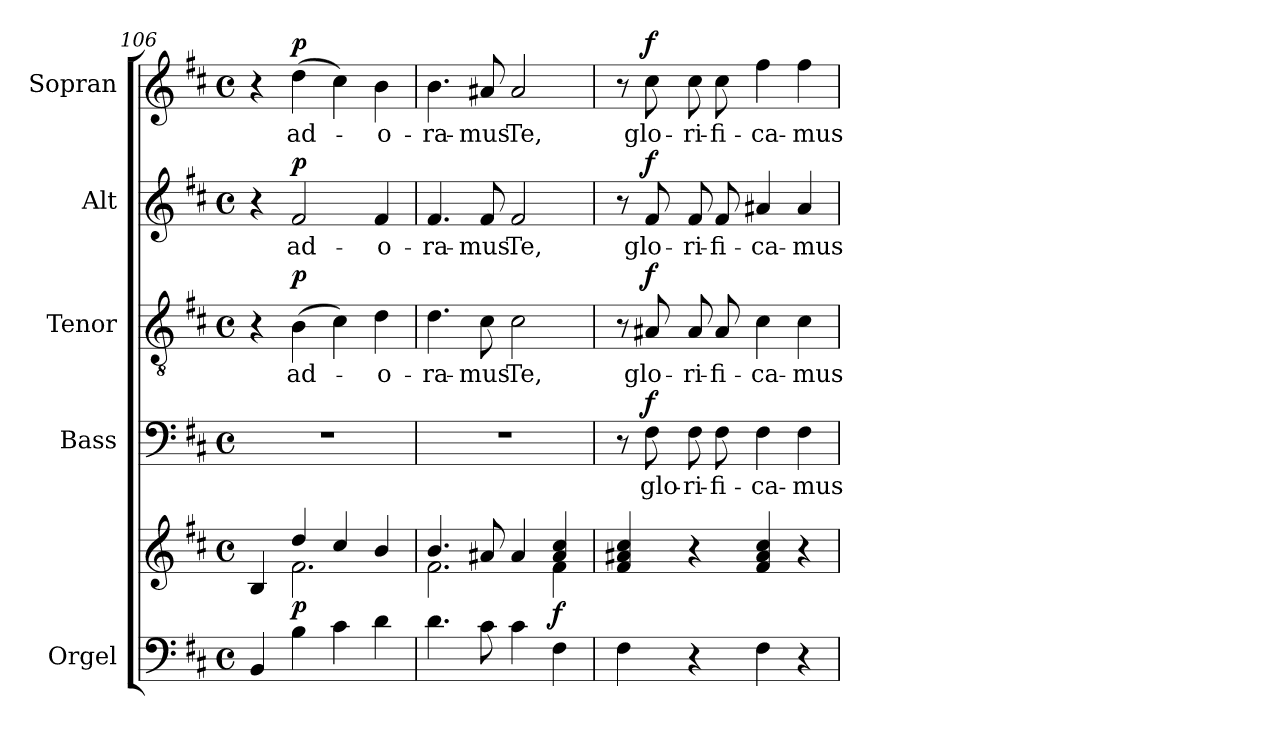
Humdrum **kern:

**kern	**kern	**dynam	**kern	**text	**dynam	**kern	**text	**dynam	**kern	**text	**dynam	**kern	**text	**dynam
*part5	*part5	*part5	*part4	*part4	*part4	*part3	*part3	*part3	*part2	*part2	*part2	*part1	*part1	*part1
*staff6	*staff5	*staff5/6	*staff4	*staff4	*staff4	*staff3	*staff3	*staff3	*staff2	*staff2	*staff2	*staff1	*staff1	*staff1
*I"Orgel	*	*	*I"Bass	*	*	*I"Tenor	*	*	*I"Alt	*	*	*I"Sopran	*	*
*I'Org.	*	*	*I'B.	*	*	*I'T.	*	*	*I'A.	*	*	*I'S.	*	*
*clefF4	*clefG2	*	*clefF4	*	*	*clefGv2	*	*	*clefG2	*	*	*clefG2	*	*
*k[f#c#]	*k[f#c#]	*	*k[f#c#]	*	*	*k[f#c#]	*	*	*k[f#c#]	*	*	*k[f#c#]	*	*
*D:	*D:	*	*D:	*	*	*D:	*	*	*D:	*	*	*D:	*	*
*M4/4	*M4/4	*	*M4/4	*	*	*M4/4	*	*	*M4/4	*	*	*M4/4	*	*
*met(c)	*met(c)	*	*met(c)	*	*	*met(c)	*	*	*met(c)	*	*	*met(c)	*	*
=106	=106	=106	=106	=106	=106	=106	=106	=106	=106	=106	=106	=106	=106	=106
*	*^	*	*	*	*	*	*	*	*	*	*	*	*	*
4BB/	4B/	4ryy	.	1r	.	.	4r	.	.	4r	.	.	4r	.	.
!	!	!	!LO:DY:b	!	!	!	!	!LO:LY:b	!LO:DY:a	!	!LO:LY:b	!LO:DY:a	!	!LO:LY:b	!LO:DY:a
4B\	4dd/	2.f#\	p	.	.	.	(>4B\	ad-	p	2f#/	ad-	p	(>4dd\	ad-	p
4c#\	4cc#/	.	.	.	.	.	4c#\)	.	.	.	.	.	4cc#\)	.	.
!	!	!	!	!	!	!	!	!LO:LY:b	!	!	!LO:LY:b	!	!	!LO:LY:b	!
4d\	4b/	.	.	.	.	.	4d\	-o-	.	4f#/	-o-	.	4b\	-o-	.
=107	=107	=107	=107	=107	=107	=107	=107	=107	=107	=107	=107	=107	=107	=107	=107
!	!	!	!	!	!	!	!	!LO:LY:b	!	!	!LO:LY:b	!	!	!LO:LY:b	!
4.d\	4.b/	2.f#\	.	1r	.	.	4.d\	-ra-	.	4.f#/	-ra-	.	4.b\	-ra-	.
!	!	!	!	!	!	!	!	!LO:LY:b	!	!	!LO:LY:b	!	!	!LO:LY:b	!
8c#\	8a#X/	.	.	.	.	.	8c#\	-mus	.	8f#/	-mus	.	8a#X/	-mus	.
!	!	!	!	!	!	!	!	!LO:LY:b	!	!	!LO:LY:b	!	!	!LO:LY:b	!
4c#\	4a#/	.	.	.	.	.	2c#\	Te,	.	2f#/	Te,	.	2a#/	Te,	.
!	!	!	!LO:DY:b	!	!	!	!	!	!	!	!	!	!	!	!
4F#\	4a#/ 4cc#/	4f#\	f	.	.	.	.	.	.	.	.	.	.	.	.
*	*v	*v	*	*	*	*	*	*	*	*	*	*	*	*	*
=108	=108	=108	=108	=108	=108	=108	=108	=108	=108	=108	=108	=108	=108	=108
4F#\	4f#/ 4a#X/ 4cc#/	.	8r	.	.	8r	.	.	8r	.	.	8r	.	.
!	!	!	!	!LO:LY:b	!LO:DY:a	!	!LO:LY:b	!LO:DY:a	!	!LO:LY:b	!LO:DY:a	!	!LO:LY:b	!LO:DY:a
.	.	.	8F#\	glo-	f	8A#X/	glo-	f	8f#/	glo-	f	8cc#\	glo-	f
!	!	!	!	!LO:LY:b	!	!	!LO:LY:b	!	!	!LO:LY:b	!	!	!LO:LY:b	!
4r	4r	.	8F#\	-ri-	.	8A#/	-ri-	.	8f#/	-ri-	.	8cc#\	-ri-	.
!	!	!	!	!LO:LY:b	!	!	!LO:LY:b	!	!	!LO:LY:b	!	!	!LO:LY:b	!
.	.	.	8F#\	-fi-	.	8A#/	-fi-	.	8f#/	-fi-	.	8cc#\	-fi-	.
!	!	!	!	!LO:LY:b	!	!	!LO:LY:b	!	!	!LO:LY:b	!	!	!LO:LY:b	!
4F#\	4f#/ 4a#/ 4cc#/	.	4F#\	-ca-	.	4c#\	-ca-	.	4a#X/	-ca-	.	4ff#\	-ca-	.
!	!	!	!	!LO:LY:b	!	!	!LO:LY:b	!	!	!LO:LY:b	!	!	!LO:LY:b	!
4r	4r	.	4F#\	-mus	.	4c#\	-mus	.	4a#/	-mus	.	4ff#\	-mus	.
=	=	=	=	=	=	=	=	=	=	=	=	=	=	=
*-	*-	*-	*-	*-	*-	*-	*-	*-	*-	*-	*-	*-	*-	*-
